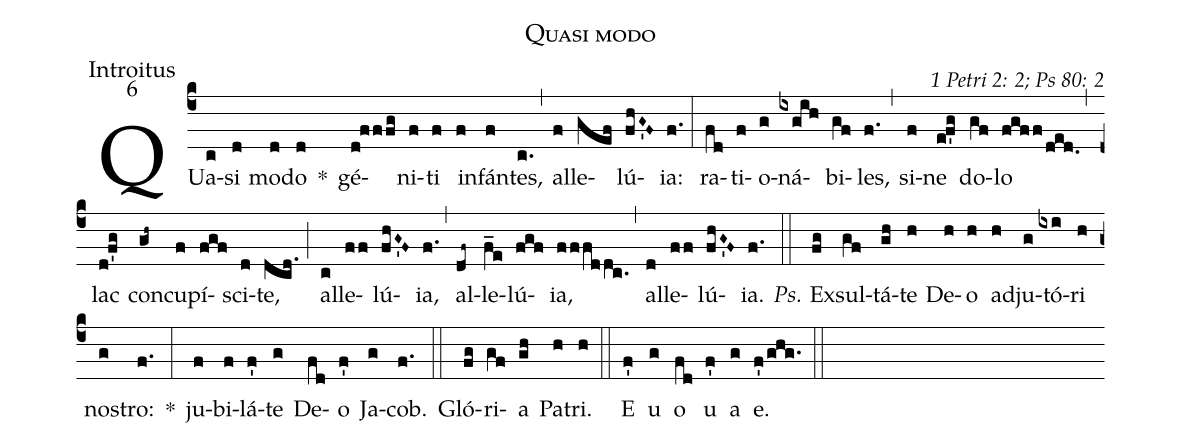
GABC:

name: Quasi modo;
office-part: Introitus;
mode: 6;
commentary: 1 Petri 2: 2; Ps 80: 2;
%%
(c4) QUa(c)si(d) mo(d)do(d) *() gé(d!fffg)ni(f)ti(f) in(f)fán(f)tes,(c.) (,) al(f)le(gef)lú(fhG~'F~)ia:(f.) (:)
ra(fd)ti(f)o(g)ná(ixgih)bi(gf)les,(f.) (,) si(f)ne(ef'g) do(gf)lo(fgff/ded.) (,) lac(d!f'g) con(gh~)cu(f)pí(fgf)sci(d)te,(dcd.) (;) al(c)le(ff)lú(fhG~'F~)ia,(f.) (,) al(df~)le(f_e)lú(fgf)ia,(fffddc.) (,) al(d)le(ff)lú(fhG~'F~)ia.(f.) (::)
<i>Ps.</i> Ex(fg)sul(gf)tá(gh)te(h) De(h)o(h) ad(h)ju(g)tó(ixi)ri(h) nos(g)tro:(f.) *(:)
ju(f)bi(f)lá(f')te(g) De(fd)o(f') Ja(g)cob.(f.) (::)
Gló(fg)ri(gf)a(gh) Pa(h)tri.(h) (::)
<eu>E(f') u(g) o(fd) u(f') a(g) e.</eu>(f'/ghg.) (::)
